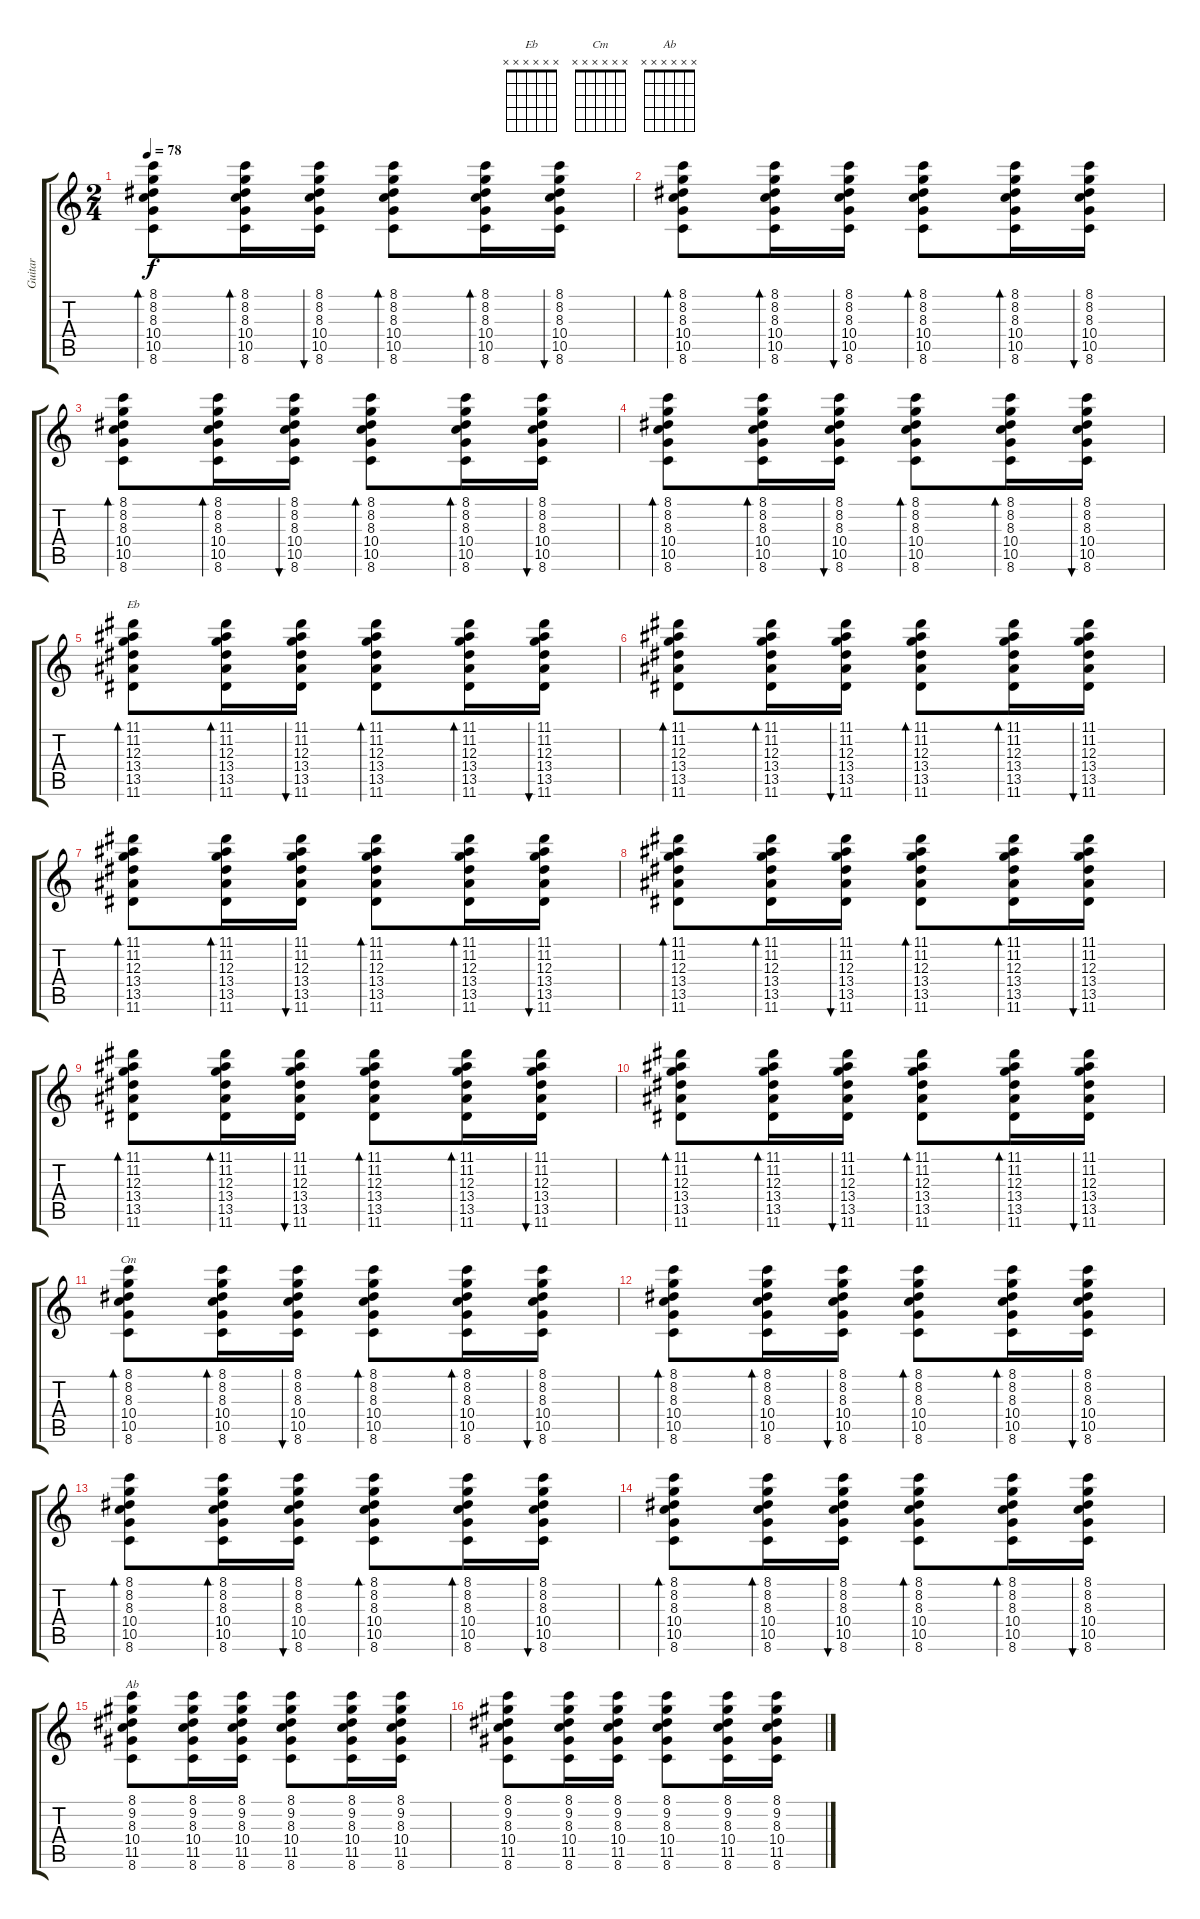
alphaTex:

\track ("Guitar" "Guitar") {instrument electricguitarjazz}
\staff {score tabs}
\tuning (E4 B3 G3 D3 A2 E2) {hide}
\chord ("Eb" x x x x x x)
\chord ("Cm" x x x x x x)
\chord ("Ab" x x x x x x)
\ts (2 4)
\tempo 78
\clef g2
\ks c
(8.1 8.2 8.3 10.4 10.5 8.6).8{bd 30 dy f} (8.1 8.2 8.3 10.4 10.5 8.6).16{bd 30} (8.1 8.2 8.3 10.4 10.5 8.6).16{bu 30} (8.1 8.2 8.3 10.4 10.5 8.6).8{bd 30} (8.1 8.2 8.3 10.4 10.5 8.6).16{bd 30} (8.1 8.2 8.3 10.4 10.5 8.6).16{bu 30} |
(8.1 8.2 8.3 10.4 10.5 8.6).8{bd 30} (8.1 8.2 8.3 10.4 10.5 8.6).16{bd 30} (8.1 8.2 8.3 10.4 10.5 8.6).16{bu 30} (8.1 8.2 8.3 10.4 10.5 8.6).8{bd 30} (8.1 8.2 8.3 10.4 10.5 8.6).16{bd 30} (8.1 8.2 8.3 10.4 10.5 8.6).16{bu 30} |
(8.1 8.2 8.3 10.4 10.5 8.6).8{bd 30} (8.1 8.2 8.3 10.4 10.5 8.6).16{bd 30} (8.1 8.2 8.3 10.4 10.5 8.6).16{bu 30} (8.1 8.2 8.3 10.4 10.5 8.6).8{bd 30} (8.1 8.2 8.3 10.4 10.5 8.6).16{bd 30} (8.1 8.2 8.3 10.4 10.5 8.6).16{bu 30} |
(8.1 8.2 8.3 10.4 10.5 8.6).8{bd 30} (8.1 8.2 8.3 10.4 10.5 8.6).16{bd 30} (8.1 8.2 8.3 10.4 10.5 8.6).16{bu 30} (8.1 8.2 8.3 10.4 10.5 8.6).8{bd 30} (8.1 8.2 8.3 10.4 10.5 8.6).16{bd 30} (8.1 8.2 8.3 10.4 10.5 8.6).16{bu 30} |
(11.1 11.2 12.3 13.4 13.5 11.6).8{bd 30 ch "Eb"} (11.1 11.2 12.3 13.4 13.5 11.6).16{bd 30} (11.1 11.2 12.3 13.4 13.5 11.6).16{bu 30} (11.1 11.2 12.3 13.4 13.5 11.6).8{bd 30} (11.1 11.2 12.3 13.4 13.5 11.6).16{bd 30} (11.1 11.2 12.3 13.4 13.5 11.6).16{bu 30} |
(11.1 11.2 12.3 13.4 13.5 11.6).8{bd 30} (11.1 11.2 12.3 13.4 13.5 11.6).16{bd 30} (11.1 11.2 12.3 13.4 13.5 11.6).16{bu 30} (11.1 11.2 12.3 13.4 13.5 11.6).8{bd 30} (11.1 11.2 12.3 13.4 13.5 11.6).16{bd 30} (11.1 11.2 12.3 13.4 13.5 11.6).16{bu 30} |
(11.1 11.2 12.3 13.4 13.5 11.6).8{bd 30} (11.1 11.2 12.3 13.4 13.5 11.6).16{bd 30} (11.1 11.2 12.3 13.4 13.5 11.6).16{bu 30} (11.1 11.2 12.3 13.4 13.5 11.6).8{bd 30} (11.1 11.2 12.3 13.4 13.5 11.6).16{bd 30} (11.1 11.2 12.3 13.4 13.5 11.6).16{bu 30} |
(11.1 11.2 12.3 13.4 13.5 11.6).8{bd 30} (11.1 11.2 12.3 13.4 13.5 11.6).16{bd 30} (11.1 11.2 12.3 13.4 13.5 11.6).16{bu 30} (11.1 11.2 12.3 13.4 13.5 11.6).8{bd 30} (11.1 11.2 12.3 13.4 13.5 11.6).16{bd 30} (11.1 11.2 12.3 13.4 13.5 11.6).16{bu 30} |
(11.1 11.2 12.3 13.4 13.5 11.6).8{bd 30} (11.1 11.2 12.3 13.4 13.5 11.6).16{bd 30} (11.1 11.2 12.3 13.4 13.5 11.6).16{bu 30} (11.1 11.2 12.3 13.4 13.5 11.6).8{bd 30} (11.1 11.2 12.3 13.4 13.5 11.6).16{bd 30} (11.1 11.2 12.3 13.4 13.5 11.6).16{bu 30} |
(11.1 11.2 12.3 13.4 13.5 11.6).8{bd 30} (11.1 11.2 12.3 13.4 13.5 11.6).16{bd 30} (11.1 11.2 12.3 13.4 13.5 11.6).16{bu 30} (11.1 11.2 12.3 13.4 13.5 11.6).8{bd 30} (11.1 11.2 12.3 13.4 13.5 11.6).16{bd 30} (11.1 11.2 12.3 13.4 13.5 11.6).16{bu 30} |
(8.1 8.2 8.3 10.4 10.5 8.6).8{bd 30 ch "Cm"} (8.1 8.2 8.3 10.4 10.5 8.6).16{bd 30} (8.1 8.2 8.3 10.4 10.5 8.6).16{bu 30} (8.1 8.2 8.3 10.4 10.5 8.6).8{bd 30} (8.1 8.2 8.3 10.4 10.5 8.6).16{bd 30} (8.1 8.2 8.3 10.4 10.5 8.6).16{bu 30} |
(8.1 8.2 8.3 10.4 10.5 8.6).8{bd 30} (8.1 8.2 8.3 10.4 10.5 8.6).16{bd 30} (8.1 8.2 8.3 10.4 10.5 8.6).16{bu 30} (8.1 8.2 8.3 10.4 10.5 8.6).8{bd 30} (8.1 8.2 8.3 10.4 10.5 8.6).16{bd 30} (8.1 8.2 8.3 10.4 10.5 8.6).16{bu 30} |
(8.1 8.2 8.3 10.4 10.5 8.6).8{bd 30} (8.1 8.2 8.3 10.4 10.5 8.6).16{bd 30} (8.1 8.2 8.3 10.4 10.5 8.6).16{bu 30} (8.1 8.2 8.3 10.4 10.5 8.6).8{bd 30} (8.1 8.2 8.3 10.4 10.5 8.6).16{bd 30} (8.1 8.2 8.3 10.4 10.5 8.6).16{bu 30} |
(8.1 8.2 8.3 10.4 10.5 8.6).8{bd 30} (8.1 8.2 8.3 10.4 10.5 8.6).16{bd 30} (8.1 8.2 8.3 10.4 10.5 8.6).16{bu 30} (8.1 8.2 8.3 10.4 10.5 8.6).8{bd 30} (8.1 8.2 8.3 10.4 10.5 8.6).16{bd 30} (8.1 8.2 8.3 10.4 10.5 8.6).16{bu 30} |
(8.1 9.2 8.3 10.4 11.5 8.6).8{ch "Ab"} (8.1 9.2 8.3 10.4 11.5 8.6).16 (8.1 9.2 8.3 10.4 11.5 8.6).16 (8.1 9.2 8.3 10.4 11.5 8.6).8 (8.1 9.2 8.3 10.4 11.5 8.6).16 (8.1 9.2 8.3 10.4 11.5 8.6).16 |
(8.1 9.2 8.3 10.4 11.5 8.6).8 (8.1 9.2 8.3 10.4 11.5 8.6).16 (8.1 9.2 8.3 10.4 11.5 8.6).16 (8.1 9.2 8.3 10.4 11.5 8.6).8 (8.1 9.2 8.3 10.4 11.5 8.6).16 (8.1 9.2 8.3 10.4 11.5 8.6).16
